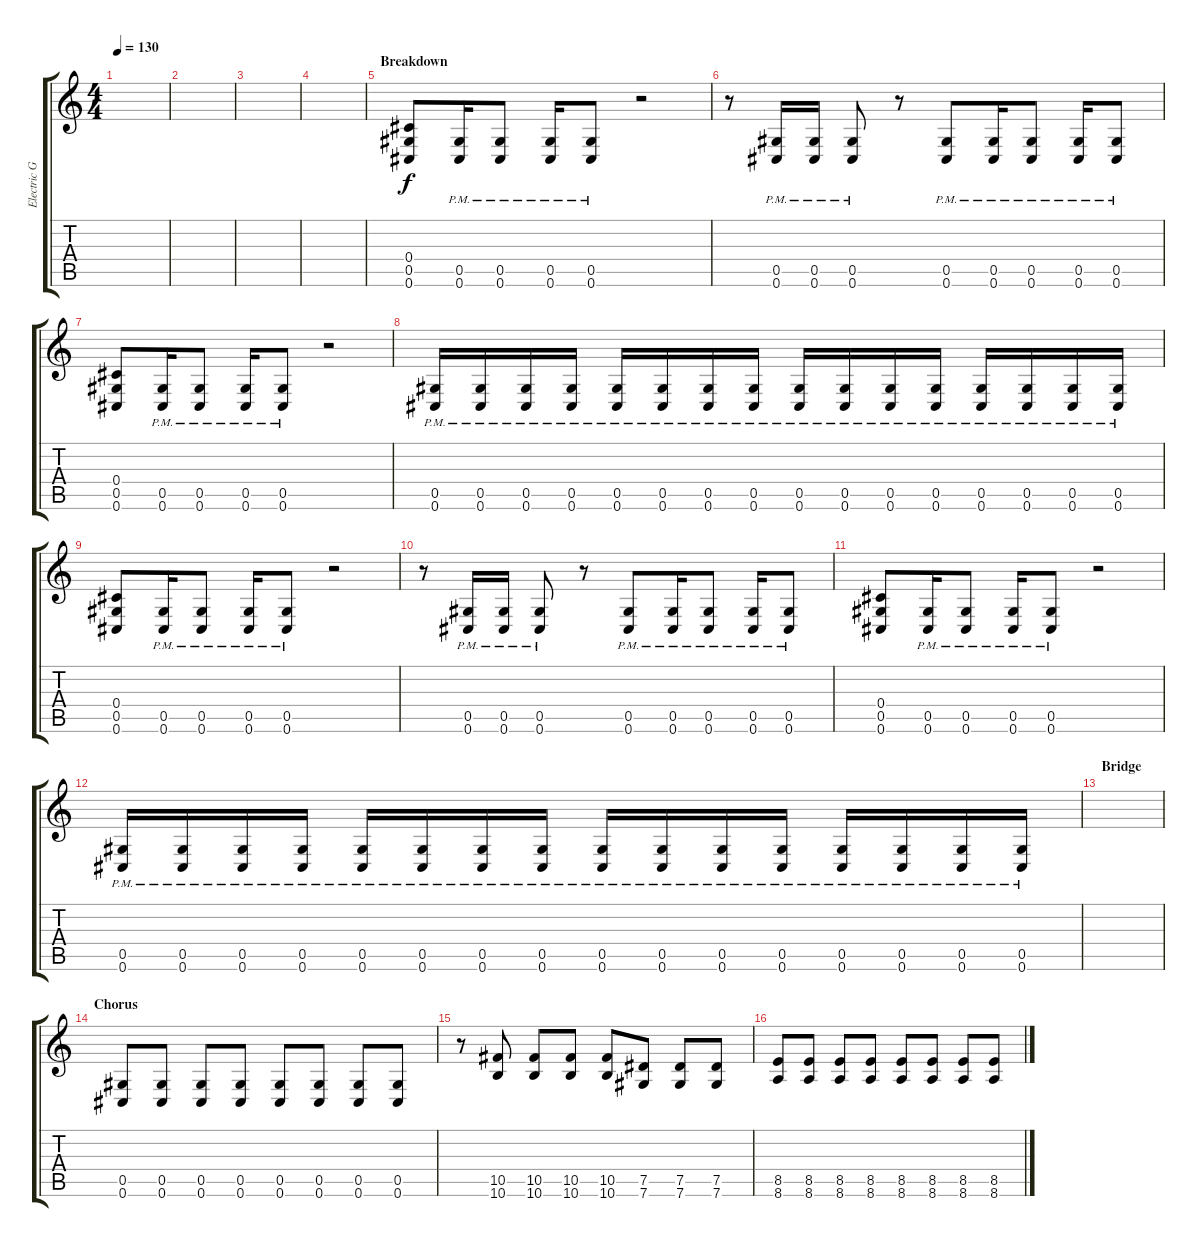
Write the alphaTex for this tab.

\track ("Electric Guitar" "Electric G") {instrument distortionguitar}
\staff {score tabs}
\tuning (Eb4 Bb3 Gb3 Db3 Ab2 Db2) {hide}
\ts (4 4)
\tempo 130
\clef g2
\ks c
|
|
|
|
\section ("" "Breakdown")
(0.4 0.5 0.6).8 (0.5{pm} 0.6{pm}).16 (0.5{pm} 0.6{pm}).8 (0.5{pm} 0.6{pm}).16 (0.5{pm} 0.6{pm}).8 r.2 |
r.8 (0.5{pm} 0.6{pm}).16 (0.5{pm} 0.6{pm}).16 (0.5{pm} 0.6{pm}).8 r.8 (0.5{pm} 0.6{pm}).8 (0.5{pm} 0.6{pm}).16 (0.5{pm} 0.6{pm}).8 (0.5{pm} 0.6{pm}).16 (0.5{pm} 0.6{pm}).8 |
(0.4 0.5 0.6).8 (0.5{pm} 0.6{pm}).16 (0.5{pm} 0.6{pm}).8 (0.5{pm} 0.6{pm}).16 (0.5{pm} 0.6{pm}).8 r.2 |
(0.5{pm} 0.6{pm}).16 (0.5{pm} 0.6{pm}).16 (0.5{pm} 0.6{pm}).16 (0.5{pm} 0.6{pm}).16 (0.5{pm} 0.6{pm}).16 (0.5{pm} 0.6{pm}).16 (0.5{pm} 0.6{pm}).16 (0.5{pm} 0.6{pm}).16 (0.5{pm} 0.6{pm}).16 (0.5{pm} 0.6{pm}).16 (0.5{pm} 0.6{pm}).16 (0.5{pm} 0.6{pm}).16 (0.5{pm} 0.6{pm}).16 (0.5{pm} 0.6{pm}).16 (0.5{pm} 0.6{pm}).16 (0.5{pm} 0.6{pm}).16 |
(0.4 0.5 0.6).8 (0.5{pm} 0.6{pm}).16 (0.5{pm} 0.6{pm}).8 (0.5{pm} 0.6{pm}).16 (0.5{pm} 0.6{pm}).8 r.2 |
r.8 (0.5{pm} 0.6{pm}).16 (0.5{pm} 0.6{pm}).16 (0.5{pm} 0.6{pm}).8 r.8 (0.5{pm} 0.6{pm}).8 (0.5{pm} 0.6{pm}).16 (0.5{pm} 0.6{pm}).8 (0.5{pm} 0.6{pm}).16 (0.5{pm} 0.6{pm}).8 |
(0.4 0.5 0.6).8 (0.5{pm} 0.6{pm}).16 (0.5{pm} 0.6{pm}).8 (0.5{pm} 0.6{pm}).16 (0.5{pm} 0.6{pm}).8 r.2 |
(0.5{pm} 0.6{pm}).16 (0.5{pm} 0.6{pm}).16 (0.5{pm} 0.6{pm}).16 (0.5{pm} 0.6{pm}).16 (0.5{pm} 0.6{pm}).16 (0.5{pm} 0.6{pm}).16 (0.5{pm} 0.6{pm}).16 (0.5{pm} 0.6{pm}).16 (0.5{pm} 0.6{pm}).16 (0.5{pm} 0.6{pm}).16 (0.5{pm} 0.6{pm}).16 (0.5{pm} 0.6{pm}).16 (0.5{pm} 0.6{pm}).16 (0.5{pm} 0.6{pm}).16 (0.5{pm} 0.6{pm}).16 (0.5{pm} 0.6{pm}).16 |
\section ("" "Bridge")
|
\section ("" "Chorus")
(0.5 0.6).8 (0.5 0.6).8 (0.5 0.6).8 (0.5 0.6).8 (0.5 0.6).8 (0.5 0.6).8 (0.5 0.6).8 (0.5 0.6).8 |
r.8 (10.5 10.6).8 (10.5 10.6).8 (10.5 10.6).8 (10.5 10.6).8 (7.5 7.6).8 (7.5 7.6).8 (7.5 7.6).8 |
(8.5 8.6).8 (8.5 8.6).8 (8.5 8.6).8 (8.5 8.6).8 (8.5 8.6).8 (8.5 8.6).8 (8.5 8.6).8 (8.5 8.6).8
